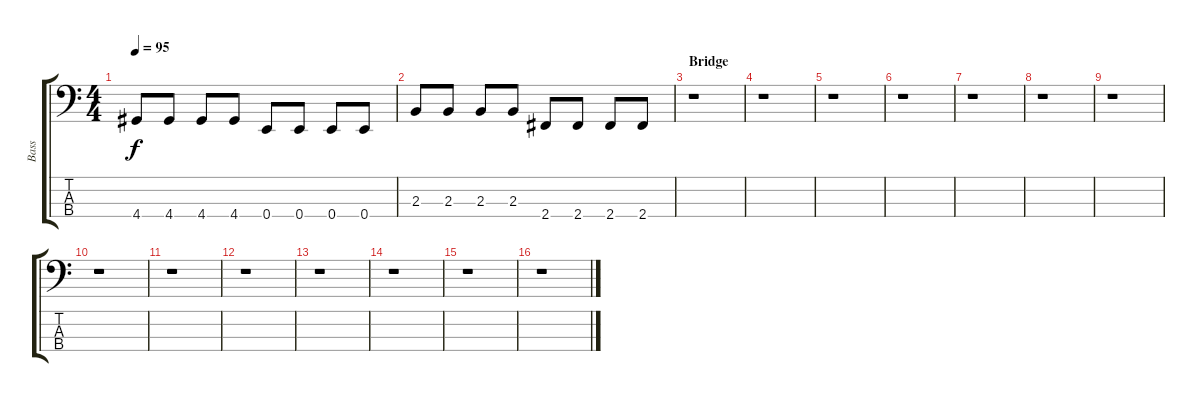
\track ("Bass" "Bass") {instrument electricbassfinger}
\staff {score tabs}
\tuning (G2 D2 A1 E1) {hide}
\ts (4 4)
\tempo 95
\clef f4
\ks c
4.4.8{dy f} 4.4.8 4.4.8 4.4.8 0.4.8 0.4.8 0.4.8 0.4.8 |
2.3.8 2.3.8 2.3.8 2.3.8 2.4.8 2.4.8 2.4.8 2.4.8 |
\section ("" "Bridge")
r.1 |
r.1 |
r.1 |
r.1 |
r.1 |
r.1 |
r.1 |
r.1 |
r.1 |
r.1 |
r.1 |
r.1 |
r.1 |
r.1
